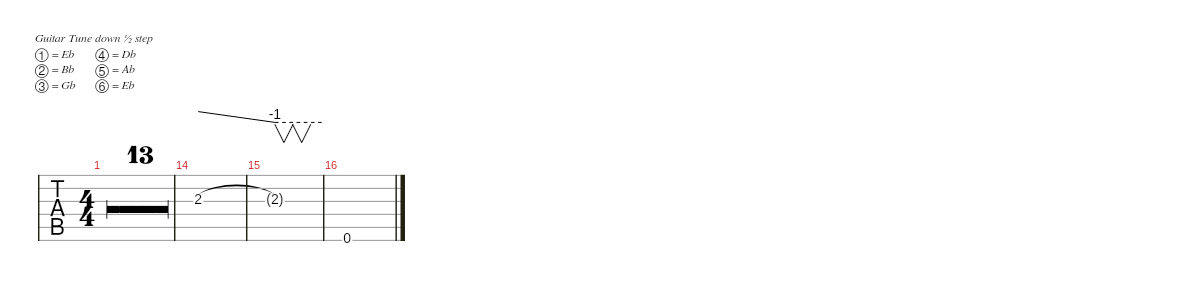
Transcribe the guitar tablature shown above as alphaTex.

\defaultSystemsLayout 4
\hideDynamics
\bracketExtendMode nobrackets
\otherSystemsTrackNameOrientation horizontal
\track ("Lead Guitar 2" " ") {multiBarRest instrument distortionguitar}
\staff {tabs}
\tuning (Eb4 Bb3 Gb3 Db3 Ab2 Eb2)
\ts (4 4)
\tempo 208
\clef g2
\ks c
r.1{dy mf} |
r.1 |
r.1 |
r.1 |
r.1 |
r.1 |
r.1 |
r.1 |
r.1 |
r.1 |
r.1 |
r.1 |
r.1 |
2.3{acc #}.1{tbe (dive default 0 0 45 -4) instrument distortionguitar} |
2.3{t acc #}.1{v tbe (hold default 0 -4 60 -4)} |
0.6{acc #}.1
